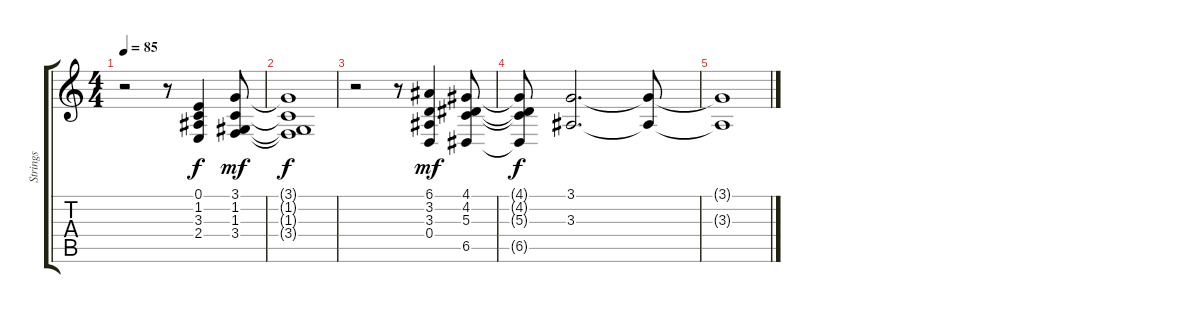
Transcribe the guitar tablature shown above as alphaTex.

\track ("Strings" "Strings") {instrument stringensemble1}
\staff {score tabs}
\tuning (E4 B3 G3 D3 A2 E2) {hide}
\ts (4 4)
\tempo 85
\clef g2
\ks c
r.2{dy mp} r.8 (0.1 1.2 3.3 2.4).4{dy f} (3.1 1.2 1.3 3.4).8{dy mf} |
(3.1{t} 1.2{t} 1.3{t} 3.4{t}).1{dy f} |
r.2 r.8 (6.1 3.2 3.3 0.4).4{dy mf} (4.1 4.2 5.3 6.5).8 |
(4.1{t} 4.2{t} 5.3{t} 6.5{t}).8{dy f} (3.1 3.3).2{d} (3.1{t} 3.3{t}).8 |
(3.1{t} 3.3{t}).1
